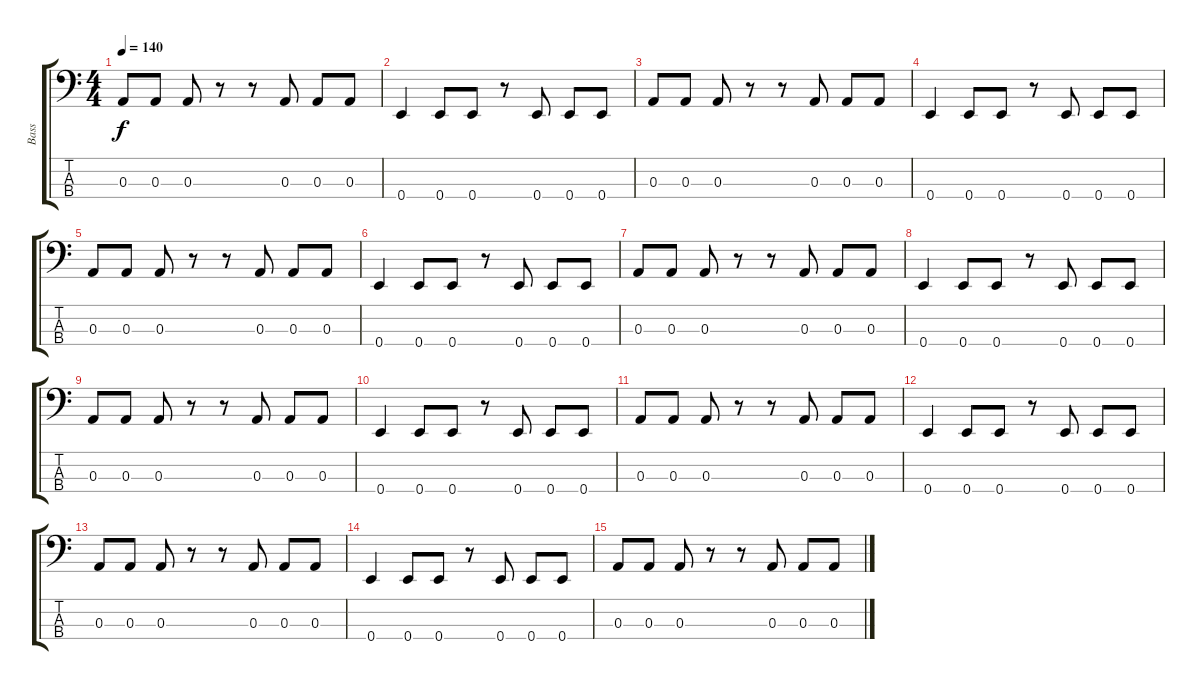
\track ("Bass" "Bass") {instrument electricbasspick}
\staff {score tabs}
\tuning (G2 D2 A1 E1) {hide}
\ts (4 4)
\tempo 140
\clef f4
\ks c
0.3.8{dy f} 0.3.8 0.3.8 r.8 r.8 0.3.8 0.3.8 0.3.8 |
0.4.4 0.4.8 0.4.8 r.8 0.4.8 0.4.8 0.4.8 |
0.3.8 0.3.8 0.3.8 r.8 r.8 0.3.8 0.3.8 0.3.8 |
0.4.4 0.4.8 0.4.8 r.8 0.4.8 0.4.8 0.4.8 |
0.3.8 0.3.8 0.3.8 r.8 r.8 0.3.8 0.3.8 0.3.8 |
0.4.4 0.4.8 0.4.8 r.8 0.4.8 0.4.8 0.4.8 |
0.3.8 0.3.8 0.3.8 r.8 r.8 0.3.8 0.3.8 0.3.8 |
0.4.4 0.4.8 0.4.8 r.8 0.4.8 0.4.8 0.4.8 |
0.3.8 0.3.8 0.3.8 r.8 r.8 0.3.8 0.3.8 0.3.8 |
0.4.4 0.4.8 0.4.8 r.8 0.4.8 0.4.8 0.4.8 |
0.3.8 0.3.8 0.3.8 r.8 r.8 0.3.8 0.3.8 0.3.8 |
0.4.4 0.4.8 0.4.8 r.8 0.4.8 0.4.8 0.4.8 |
0.3.8 0.3.8 0.3.8 r.8 r.8 0.3.8 0.3.8 0.3.8 |
0.4.4 0.4.8 0.4.8 r.8 0.4.8 0.4.8 0.4.8 |
0.3.8 0.3.8 0.3.8 r.8 r.8 0.3.8 0.3.8 0.3.8
